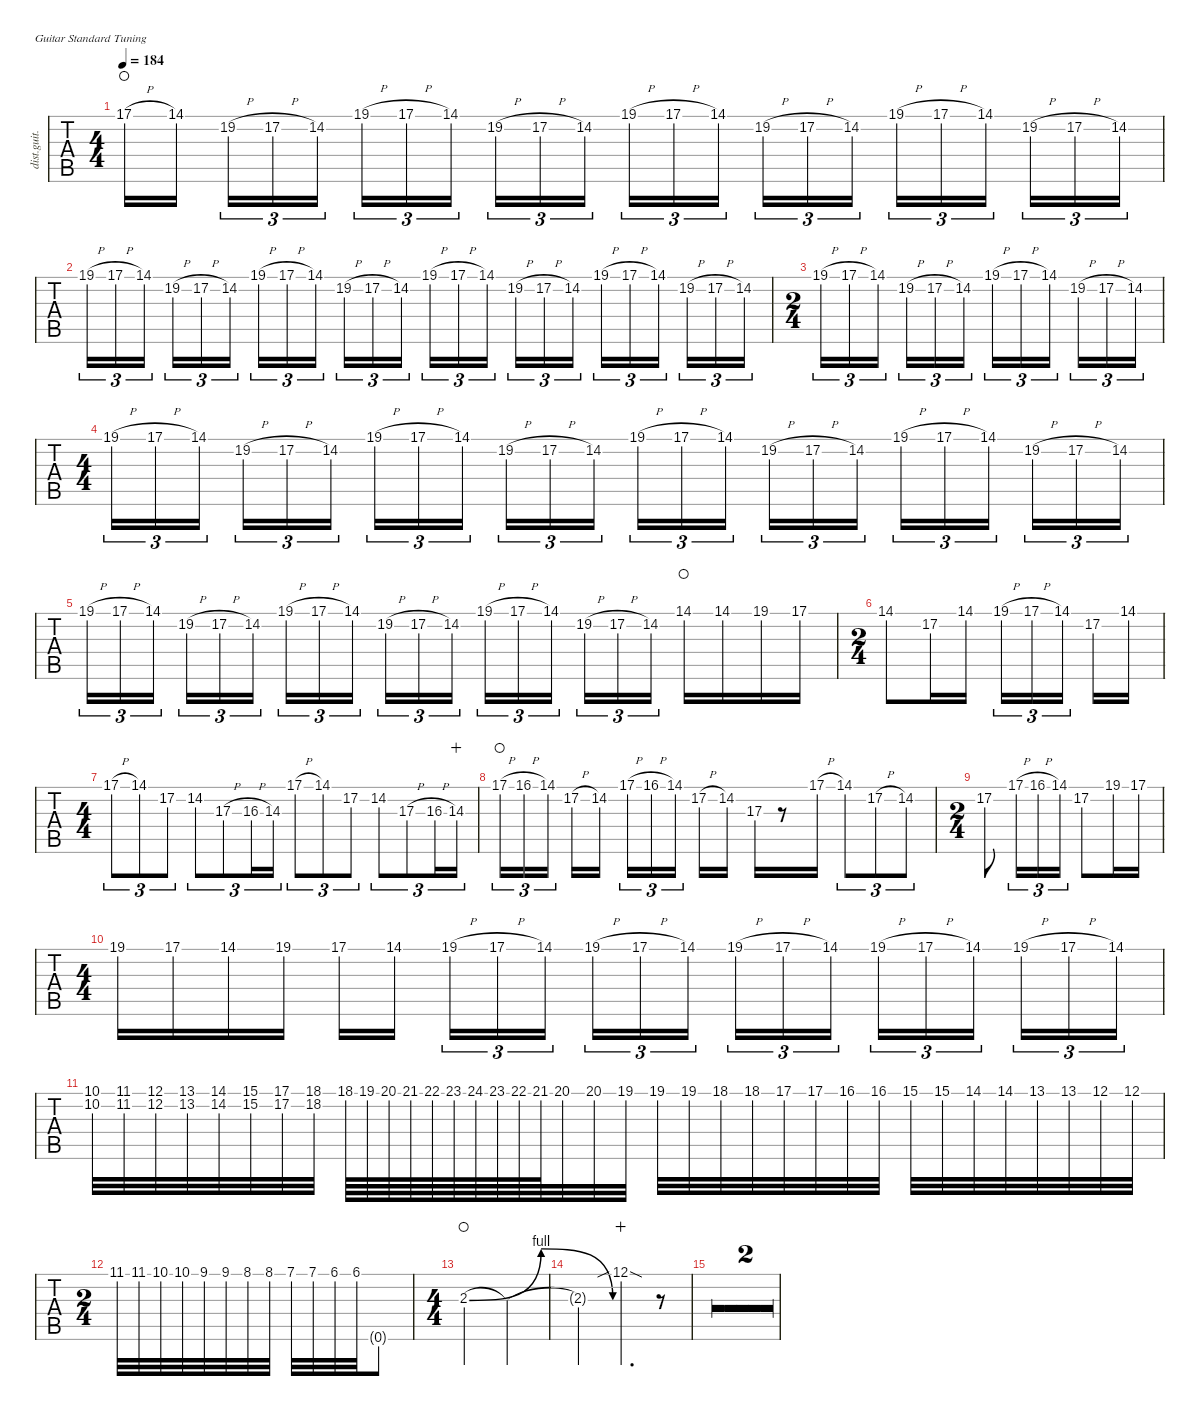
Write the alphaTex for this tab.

\defaultSystemsLayout 4
\hideDynamics
\bracketExtendMode nobrackets
\otherSystemsTrackNameOrientation horizontal
\track ("Lead Guitar/Rhythm Extras (Kirk)" "dist.guit.") {defaultSystemsLayout 4 multiBarRest instrument distortionguitar}
\staff {tabs}
\tuning (E4 B3 G3 D3 A2 E2)
\ts (4 4)
\tempo 184
\clef g2
\ks c
17.1{h}.16{dy mf waho} 14.1{acc #}.16 19.2{h acc #}.16{tu (3 2)} 17.2{h}.16{tu (3 2)} 14.2{acc #}.16{tu (3 2)} 19.1{h}.16{tu (3 2)} 17.1{h}.16{tu (3 2)} 14.1{acc #}.16{tu (3 2)} 19.2{h acc #}.16{tu (3 2)} 17.2{h}.16{tu (3 2)} 14.2{acc #}.16{tu (3 2)} 19.1{h}.16{tu (3 2)} 17.1{h}.16{tu (3 2)} 14.1{acc #}.16{tu (3 2)} 19.2{h acc #}.16{tu (3 2)} 17.2{h}.16{tu (3 2)} 14.2{acc #}.16{tu (3 2)} 19.1{h}.16{tu (3 2)} 17.1{h}.16{tu (3 2)} 14.1{acc #}.16{tu (3 2)} 19.2{h acc #}.16{tu (3 2)} 17.2{h}.16{tu (3 2)} 14.2{acc #}.16{tu (3 2)} |
19.1{h}.16{tu (3 2)} 17.1{h}.16{tu (3 2)} 14.1{acc #}.16{tu (3 2)} 19.2{h acc #}.16{tu (3 2)} 17.2{h}.16{tu (3 2)} 14.2{acc #}.16{tu (3 2)} 19.1{h}.16{tu (3 2)} 17.1{h}.16{tu (3 2)} 14.1{acc #}.16{tu (3 2)} 19.2{h acc #}.16{tu (3 2)} 17.2{h}.16{tu (3 2)} 14.2{acc #}.16{tu (3 2)} 19.1{h}.16{tu (3 2)} 17.1{h}.16{tu (3 2)} 14.1{acc #}.16{tu (3 2)} 19.2{h acc #}.16{tu (3 2)} 17.2{h}.16{tu (3 2)} 14.2{acc #}.16{tu (3 2)} 19.1{h}.16{tu (3 2)} 17.1{h}.16{tu (3 2)} 14.1{acc #}.16{tu (3 2)} 19.2{h acc #}.16{tu (3 2)} 17.2{h}.16{tu (3 2)} 14.2{acc #}.16{tu (3 2)} |
\ts (2 4)
\beaming (8 2 2 2 2)
19.1{h}.16{tu (3 2)} 17.1{h}.16{tu (3 2)} 14.1{acc #}.16{tu (3 2)} 19.2{h acc #}.16{tu (3 2)} 17.2{h}.16{tu (3 2)} 14.2{acc #}.16{tu (3 2)} 19.1{h}.16{tu (3 2)} 17.1{h}.16{tu (3 2)} 14.1{acc #}.16{tu (3 2)} 19.2{h acc #}.16{tu (3 2)} 17.2{h}.16{tu (3 2)} 14.2{acc #}.16{tu (3 2)} |
\ts (4 4)
\beaming (8 2 2 2 2)
19.1{h}.16{tu (3 2)} 17.1{h}.16{tu (3 2)} 14.1{acc #}.16{tu (3 2)} 19.2{h acc #}.16{tu (3 2)} 17.2{h}.16{tu (3 2)} 14.2{acc #}.16{tu (3 2)} 19.1{h}.16{tu (3 2)} 17.1{h}.16{tu (3 2)} 14.1{acc #}.16{tu (3 2)} 19.2{h acc #}.16{tu (3 2)} 17.2{h}.16{tu (3 2)} 14.2{acc #}.16{tu (3 2)} 19.1{h}.16{tu (3 2)} 17.1{h}.16{tu (3 2)} 14.1{acc #}.16{tu (3 2)} 19.2{h acc #}.16{tu (3 2)} 17.2{h}.16{tu (3 2)} 14.2{acc #}.16{tu (3 2)} 19.1{h}.16{tu (3 2)} 17.1{h}.16{tu (3 2)} 14.1{acc #}.16{tu (3 2)} 19.2{h acc #}.16{tu (3 2)} 17.2{h}.16{tu (3 2)} 14.2{acc #}.16{tu (3 2)} |
19.1{h}.16{tu (3 2)} 17.1{h}.16{tu (3 2)} 14.1{acc #}.16{tu (3 2)} 19.2{h acc #}.16{tu (3 2)} 17.2{h}.16{tu (3 2)} 14.2{acc #}.16{tu (3 2)} 19.1{h}.16{tu (3 2)} 17.1{h}.16{tu (3 2)} 14.1{acc #}.16{tu (3 2)} 19.2{h acc #}.16{tu (3 2)} 17.2{h}.16{tu (3 2)} 14.2{acc #}.16{tu (3 2)} 19.1{h}.16{tu (3 2)} 17.1{h}.16{tu (3 2)} 14.1{acc #}.16{tu (3 2)} 19.2{h acc #}.16{tu (3 2)} 17.2{h}.16{tu (3 2)} 14.2{acc #}.16{tu (3 2)} 14.1{acc #}.16{waho} 14.1{acc #}.16 19.1.16 17.1.16 |
\ts (2 4)
\beaming (8 2 2 2 2)
14.1{acc #}.8 17.2.16 14.1{acc #}.16 19.1{h}.16{tu (3 2)} 17.1{h}.16{tu (3 2)} 14.1{acc #}.16{tu (3 2)} 17.2.16 14.1{acc #}.16 |
\ts (4 4)
\beaming (8 2 2 2 2)
17.1{h}.8{tu (3 2)} 14.1{acc #}.8{tu (3 2)} 17.2.8{tu (3 2)} 14.2{acc #}.8{tu (3 2)} 17.3{h}.8{tu (3 2)} 16.3{h}.16{tu (3 2)} 14.3.16{tu (3 2)} 17.1{h}.8{tu (3 2)} 14.1{acc #}.8{tu (3 2)} 17.2.8{tu (3 2)} 14.2{acc #}.8{tu (3 2)} 17.3{h}.8{tu (3 2)} 16.3{h}.16{tu (3 2)} 14.3.16{tu (3 2) wahc} |
17.1{h}.16{tu (3 2) waho} 16.1{h acc #}.16{tu (3 2)} 14.1{acc #}.16{tu (3 2)} 17.2{h}.16 14.2{acc #}.16 17.1{h}.16{tu (3 2)} 16.1{h acc #}.16{tu (3 2)} 14.1{acc #}.16{tu (3 2)} 17.2{h}.16 14.2{acc #}.16 17.3.16 r.8 17.1{h}.16 14.1{acc #}.8{tu (3 2)} 17.2{h}.8{tu (3 2)} 14.2{acc #}.8{tu (3 2)} |
\ts (2 4)
\beaming (8 2 2 2 2)
17.2.8 17.1{h}.16{tu (3 2)} 16.1{h acc #}.16{tu (3 2)} 14.1{acc #}.16{tu (3 2)} 17.2.8 19.1.16 17.1.16 |
\ts (4 4)
\beaming (8 2 2 2 2)
19.1.16 17.1.16 14.1{acc #}.16 19.1.16 17.1.16 14.1{acc #}.16 19.1{h}.16{tu (3 2)} 17.1{h}.16{tu (3 2)} 14.1{acc #}.16{tu (3 2)} 19.1{h}.16{tu (3 2)} 17.1{h}.16{tu (3 2)} 14.1{acc #}.16{tu (3 2)} 19.1{h}.16{tu (3 2)} 17.1{h}.16{tu (3 2)} 14.1{acc #}.16{tu (3 2)} 19.1{h}.16{tu (3 2)} 17.1{h}.16{tu (3 2)} 14.1{acc #}.16{tu (3 2)} 19.1{h}.16{tu (3 2)} 17.1{h}.16{tu (3 2)} 14.1{acc #}.16{tu (3 2)} |
(10.1 10.2).32 (11.1{acc #} 11.2{acc #}).32 (12.1 12.2).32 (13.1 13.2).32 (14.1{acc #} 14.2{acc #}).32 (15.1 15.2).32 (17.1 17.2).32 (18.1{acc #} 18.2).32 18.1{acc #}.64 19.1.64 20.1.64 21.1{acc #}.64 22.1.64 23.1{acc #}.64 24.1.64 23.1{acc #}.64 22.1.64 21.1{acc #}.64 20.1.32 20.1.32 19.1.32 19.1.32 19.1.32 18.1{acc #}.32 18.1{acc #}.32 17.1.32 17.1.32 16.1{acc #}.32 16.1{acc #}.32 15.1.32 15.1.32 14.1{acc #}.32 14.1{acc #}.32 13.1.32 13.1.32 12.1.32 12.1.32 |
\ts (2 4)
\beaming (8 2 2 2 2)
11.1{acc #}.32 11.1{acc #}.32 10.1.32 10.1.32 9.1{acc #}.32 9.1{acc #}.32 8.1.32 8.1.32 7.1.32 7.1.32 6.1{acc #}.32 6.1{acc #}.32 0.6{g}.8 |
\ts (4 4)
\beaming (8 2 2 2 2)
2.3{be (bendrelease 0 0 17.4 4 49.199999999999996 4 56.4 0)}.2{waho} 2.3{t}.2 |
2.3{t}.2 12.1{sib sod}.4{d wahc} r.8 |
r.1 |
r.1
